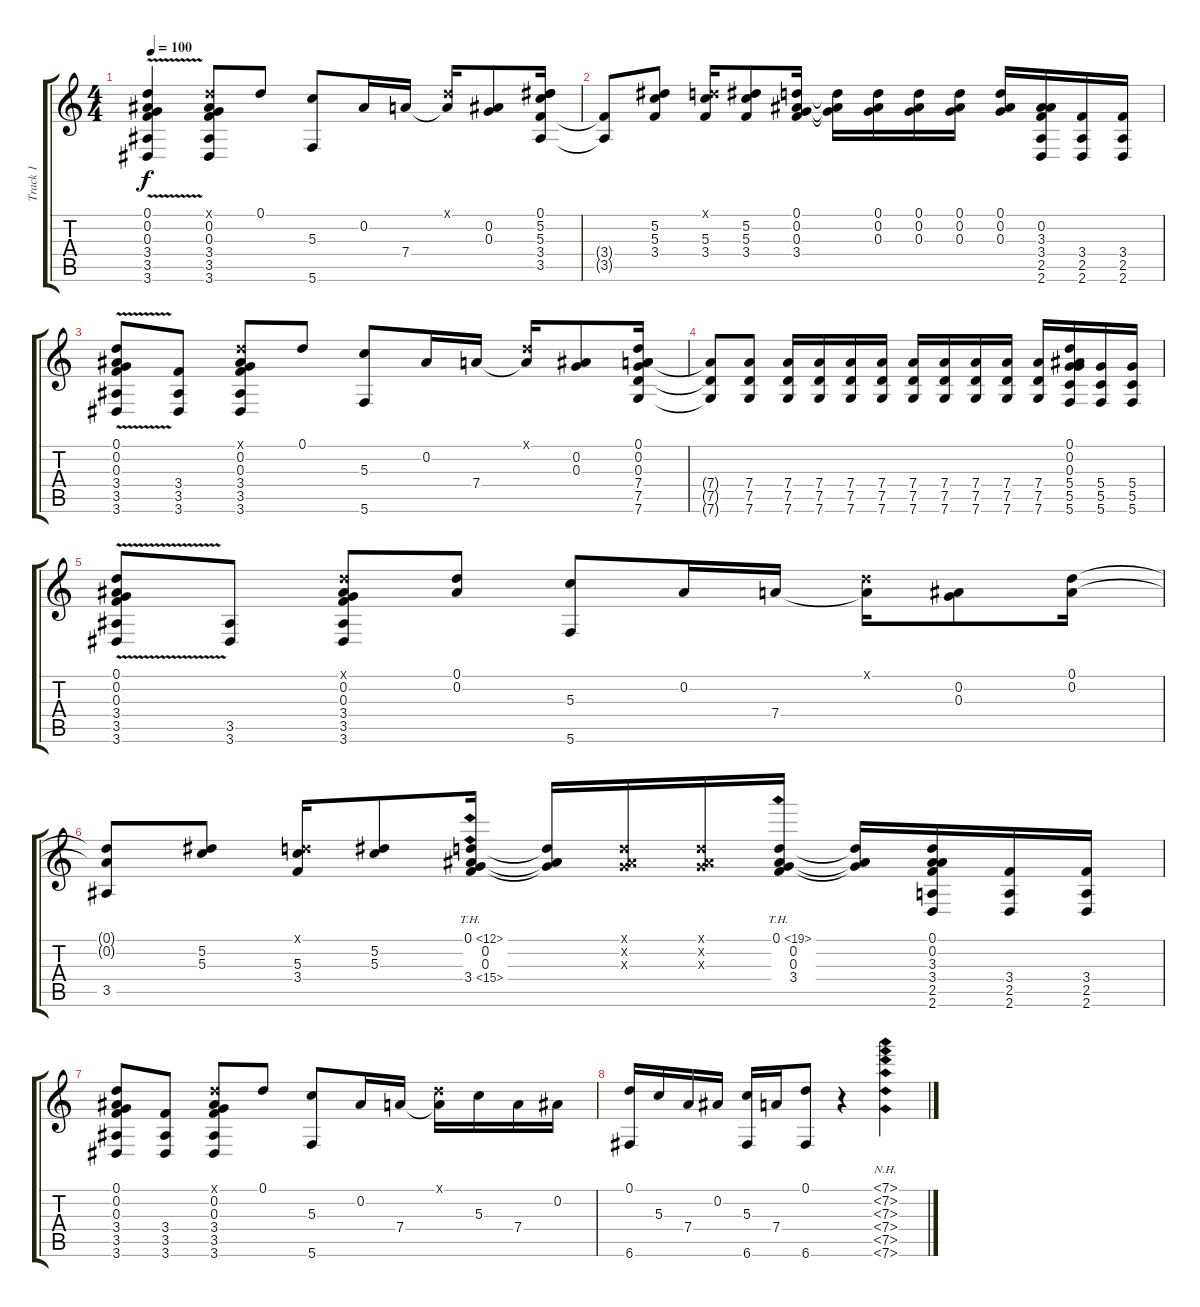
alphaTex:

\track ("Track 1" "Track 1") {instrument acousticguitarsteel}
\staff {score tabs}
\tuning (D4 Bb3 G3 D3 G2 C2) {hide}
\ts (4 4)
\tempo 100
\clef g2
\ks c
(0.1{v} 0.2 0.3 3.4 3.5 3.6).4{dy f} (0.1{x} 0.2 0.3 3.4 3.5 3.6).8 0.1.8 (5.3 5.6).8 0.2.16 7.4.16 (0.1{x} 7.4{t}).16 (0.2 0.3).8 (0.1 5.2 5.3 3.4 3.5).16 |
(3.4{t} 3.5{t}).8 (5.2 5.3 3.4).8 (0.1{x} 5.3 3.4).16 (5.2 5.3 3.4).8 (0.1 0.2 0.3 3.4).16 (0.1{t} 0.2{t} 0.3{t}).16 (0.1 0.2 0.3).16 (0.1 0.2 0.3).16 (0.1 0.2 0.3).16 (0.1 0.2 0.3).16 (0.2 3.3 3.4 2.5 2.6).16 (3.4 2.5 2.6).16 (3.4 2.5 2.6).16 |
(0.1{v} 0.2 0.3 3.4 3.5 3.6).8 (3.4 3.5 3.6).8 (0.1{x} 0.2 0.3 3.4 3.5 3.6).8 0.1.8 (5.3 5.6).8 0.2.16 7.4.16 (0.1{x} 7.4{t}).16 (0.2 0.3).8 (0.1 0.2 0.3 7.4 7.5 7.6).16 |
(7.4{t} 7.5{t} 7.6{t}).8 (7.4 7.5 7.6).8 (7.4 7.5 7.6).16 (7.4 7.5 7.6).16 (7.4 7.5 7.6).16 (7.4 7.5 7.6).16 (7.4 7.5 7.6).16 (7.4 7.5 7.6).16 (7.4 7.5 7.6).16 (7.4 7.5 7.6).16 (7.4 7.5 7.6).16 (0.1 0.2 0.3 5.4 5.5 5.6).16 (5.4 5.5 5.6).16 (5.4 5.5 5.6).16 |
(0.1 0.2 0.3 3.4 3.5 3.6{v}).8 (3.5 3.6).8 (0.1{x} 0.2 0.3 3.4 3.5 3.6).8 (0.1 0.2).8 (5.3 5.6).8 0.2.16 7.4.16 (0.1{x} 7.4{t}).16 (0.2 0.3).8 (0.1 0.2).16 |
(0.1{t} 0.2{t} 3.5).8 (5.2 5.3).8 (0.1{x} 5.3 3.4).16 (5.2 5.3).8 (0.1{th 12} 0.2 0.3 3.4{th 12}).16 (0.1{t} 0.2{t} 0.3{t}).16 (0.1{x} 0.2{x} 0.3{x}).16 (0.1{x} 0.2{x} 0.3{x}).16 (0.1{th 19} 0.2 0.3 3.4).16 (0.1{t} 0.2{t} 0.3{t}).16 (0.1 0.2 3.3 3.4 2.5 2.6).16 (3.4 2.5 2.6).16 (3.4 2.5 2.6).16 |
(0.1 0.2 0.3 3.4 3.5 3.6).8 (3.4 3.5 3.6).8 (0.1{x} 0.2 0.3 3.4 3.5 3.6).8 0.1.8 (5.3 5.6).8 0.2.16 7.4.16 (0.1{x} 7.4{t}).16 5.3.16 7.4.16 0.2.16 |
(0.1 6.6).16 5.3.16 7.4.16 0.2.16 (5.3 6.6).16 7.4.16 (0.1 6.6).8 r.4 (7.1{nh} 7.2{nh} 7.3{nh} 7.4{nh} 7.5{nh} 7.6{nh}).4
